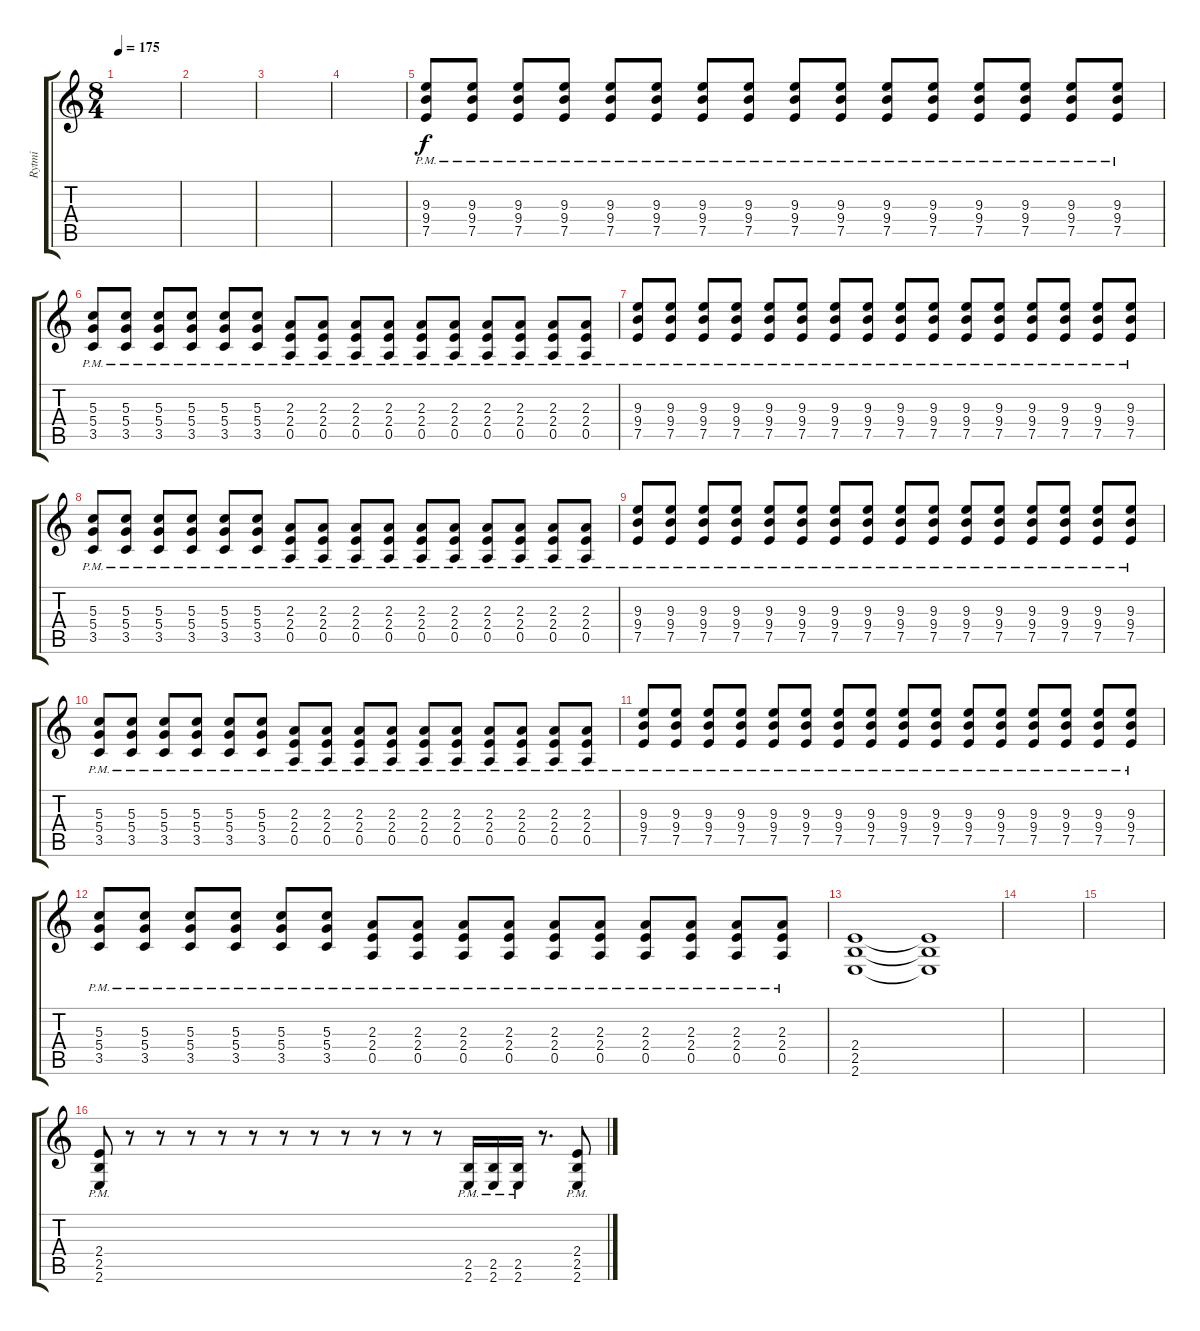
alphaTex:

\track ("Rytmi" "Rytmi") {instrument distortionguitar}
\staff {score tabs}
\tuning (E4 B3 G3 D3 A2 D2) {hide}
\ts (8 4)
\tempo 175
\clef g2
\ks c
|
|
|
|
(9.3{pm} 9.4{pm} 7.5{pm}).8 (9.3{pm} 9.4{pm} 7.5{pm}).8 (9.3{pm} 9.4{pm} 7.5{pm}).8 (9.3{pm} 9.4{pm} 7.5{pm}).8 (9.3{pm} 9.4{pm} 7.5{pm}).8 (9.3{pm} 9.4{pm} 7.5{pm}).8 (9.3{pm} 9.4{pm} 7.5{pm}).8 (9.3{pm} 9.4{pm} 7.5{pm}).8 (9.3{pm} 9.4{pm} 7.5{pm}).8 (9.3{pm} 9.4{pm} 7.5{pm}).8 (9.3{pm} 9.4{pm} 7.5{pm}).8 (9.3{pm} 9.4{pm} 7.5{pm}).8 (9.3{pm} 9.4{pm} 7.5{pm}).8 (9.3{pm} 9.4{pm} 7.5{pm}).8 (9.3{pm} 9.4{pm} 7.5{pm}).8 (9.3{pm} 9.4{pm} 7.5{pm}).8 |
(5.3{pm} 5.4{pm} 3.5{pm}).8 (5.3{pm} 5.4{pm} 3.5{pm}).8 (5.3{pm} 5.4{pm} 3.5{pm}).8 (5.3{pm} 5.4{pm} 3.5{pm}).8 (5.3{pm} 5.4{pm} 3.5{pm}).8 (5.3{pm} 5.4{pm} 3.5{pm}).8 (2.3{pm} 2.4{pm} 0.5{pm}).8 (2.3{pm} 2.4{pm} 0.5{pm}).8 (2.3{pm} 2.4{pm} 0.5{pm}).8 (2.3{pm} 2.4{pm} 0.5{pm}).8 (2.3{pm} 2.4{pm} 0.5{pm}).8 (2.3{pm} 2.4{pm} 0.5{pm}).8 (2.3{pm} 2.4{pm} 0.5{pm}).8 (2.3{pm} 2.4{pm} 0.5{pm}).8 (2.3{pm} 2.4{pm} 0.5{pm}).8 (2.3{pm} 2.4{pm} 0.5{pm}).8 |
(9.3{pm} 9.4{pm} 7.5{pm}).8 (9.3{pm} 9.4{pm} 7.5{pm}).8 (9.3{pm} 9.4{pm} 7.5{pm}).8 (9.3{pm} 9.4{pm} 7.5{pm}).8 (9.3{pm} 9.4{pm} 7.5{pm}).8 (9.3{pm} 9.4{pm} 7.5{pm}).8 (9.3{pm} 9.4{pm} 7.5{pm}).8 (9.3{pm} 9.4{pm} 7.5{pm}).8 (9.3{pm} 9.4{pm} 7.5{pm}).8 (9.3{pm} 9.4{pm} 7.5{pm}).8 (9.3{pm} 9.4{pm} 7.5{pm}).8 (9.3{pm} 9.4{pm} 7.5{pm}).8 (9.3{pm} 9.4{pm} 7.5{pm}).8 (9.3{pm} 9.4{pm} 7.5{pm}).8 (9.3{pm} 9.4{pm} 7.5{pm}).8 (9.3{pm} 9.4{pm} 7.5{pm}).8 |
(5.3{pm} 5.4{pm} 3.5{pm}).8 (5.3{pm} 5.4{pm} 3.5{pm}).8 (5.3{pm} 5.4{pm} 3.5{pm}).8 (5.3{pm} 5.4{pm} 3.5{pm}).8 (5.3{pm} 5.4{pm} 3.5{pm}).8 (5.3{pm} 5.4{pm} 3.5{pm}).8 (2.3{pm} 2.4{pm} 0.5{pm}).8 (2.3{pm} 2.4{pm} 0.5{pm}).8 (2.3{pm} 2.4{pm} 0.5{pm}).8 (2.3{pm} 2.4{pm} 0.5{pm}).8 (2.3{pm} 2.4{pm} 0.5{pm}).8 (2.3{pm} 2.4{pm} 0.5{pm}).8 (2.3{pm} 2.4{pm} 0.5{pm}).8 (2.3{pm} 2.4{pm} 0.5{pm}).8 (2.3{pm} 2.4{pm} 0.5{pm}).8 (2.3{pm} 2.4{pm} 0.5{pm}).8 |
(9.3{pm} 9.4{pm} 7.5{pm}).8 (9.3{pm} 9.4{pm} 7.5{pm}).8 (9.3{pm} 9.4{pm} 7.5{pm}).8 (9.3{pm} 9.4{pm} 7.5{pm}).8 (9.3{pm} 9.4{pm} 7.5{pm}).8 (9.3{pm} 9.4{pm} 7.5{pm}).8 (9.3{pm} 9.4{pm} 7.5{pm}).8 (9.3{pm} 9.4{pm} 7.5{pm}).8 (9.3{pm} 9.4{pm} 7.5{pm}).8 (9.3{pm} 9.4{pm} 7.5{pm}).8 (9.3{pm} 9.4{pm} 7.5{pm}).8 (9.3{pm} 9.4{pm} 7.5{pm}).8 (9.3{pm} 9.4{pm} 7.5{pm}).8 (9.3{pm} 9.4{pm} 7.5{pm}).8 (9.3{pm} 9.4{pm} 7.5{pm}).8 (9.3{pm} 9.4{pm} 7.5{pm}).8 |
(5.3{pm} 5.4{pm} 3.5{pm}).8 (5.3{pm} 5.4{pm} 3.5{pm}).8 (5.3{pm} 5.4{pm} 3.5{pm}).8 (5.3{pm} 5.4{pm} 3.5{pm}).8 (5.3{pm} 5.4{pm} 3.5{pm}).8 (5.3{pm} 5.4{pm} 3.5{pm}).8 (2.3{pm} 2.4{pm} 0.5{pm}).8 (2.3{pm} 2.4{pm} 0.5{pm}).8 (2.3{pm} 2.4{pm} 0.5{pm}).8 (2.3{pm} 2.4{pm} 0.5{pm}).8 (2.3{pm} 2.4{pm} 0.5{pm}).8 (2.3{pm} 2.4{pm} 0.5{pm}).8 (2.3{pm} 2.4{pm} 0.5{pm}).8 (2.3{pm} 2.4{pm} 0.5{pm}).8 (2.3{pm} 2.4{pm} 0.5{pm}).8 (2.3{pm} 2.4{pm} 0.5{pm}).8 |
(9.3{pm} 9.4{pm} 7.5{pm}).8 (9.3{pm} 9.4{pm} 7.5{pm}).8 (9.3{pm} 9.4{pm} 7.5{pm}).8 (9.3{pm} 9.4{pm} 7.5{pm}).8 (9.3{pm} 9.4{pm} 7.5{pm}).8 (9.3{pm} 9.4{pm} 7.5{pm}).8 (9.3{pm} 9.4{pm} 7.5{pm}).8 (9.3{pm} 9.4{pm} 7.5{pm}).8 (9.3{pm} 9.4{pm} 7.5{pm}).8 (9.3{pm} 9.4{pm} 7.5{pm}).8 (9.3{pm} 9.4{pm} 7.5{pm}).8 (9.3{pm} 9.4{pm} 7.5{pm}).8 (9.3{pm} 9.4{pm} 7.5{pm}).8 (9.3{pm} 9.4{pm} 7.5{pm}).8 (9.3{pm} 9.4{pm} 7.5{pm}).8 (9.3{pm} 9.4{pm} 7.5{pm}).8 |
(5.3{pm} 5.4{pm} 3.5{pm}).8 (5.3{pm} 5.4{pm} 3.5{pm}).8 (5.3{pm} 5.4{pm} 3.5{pm}).8 (5.3{pm} 5.4{pm} 3.5{pm}).8 (5.3{pm} 5.4{pm} 3.5{pm}).8 (5.3{pm} 5.4{pm} 3.5{pm}).8 (2.3{pm} 2.4{pm} 0.5{pm}).8 (2.3{pm} 2.4{pm} 0.5{pm}).8 (2.3{pm} 2.4{pm} 0.5{pm}).8 (2.3{pm} 2.4{pm} 0.5{pm}).8 (2.3{pm} 2.4{pm} 0.5{pm}).8 (2.3{pm} 2.4{pm} 0.5{pm}).8 (2.3{pm} 2.4{pm} 0.5{pm}).8 (2.3{pm} 2.4{pm} 0.5{pm}).8 (2.3{pm} 2.4{pm} 0.5{pm}).8 (2.3{pm} 2.4{pm} 0.5{pm}).8 |
(2.4 2.5 2.6).1 (2.4{t} 2.5{t} 2.6{t}).1 |
|
|
(2.4{pm} 2.5{pm} 2.6{pm}).8 r.8 r.8 r.8 r.8 r.8 r.8 r.8 r.8 r.8 r.8 r.8 (2.5{pm} 2.6{pm}).16 (2.5{pm} 2.6{pm}).16 (2.5{pm} 2.6{pm}).16 r.8{d} (2.4{pm} 2.5{pm} 2.6{pm}).8
